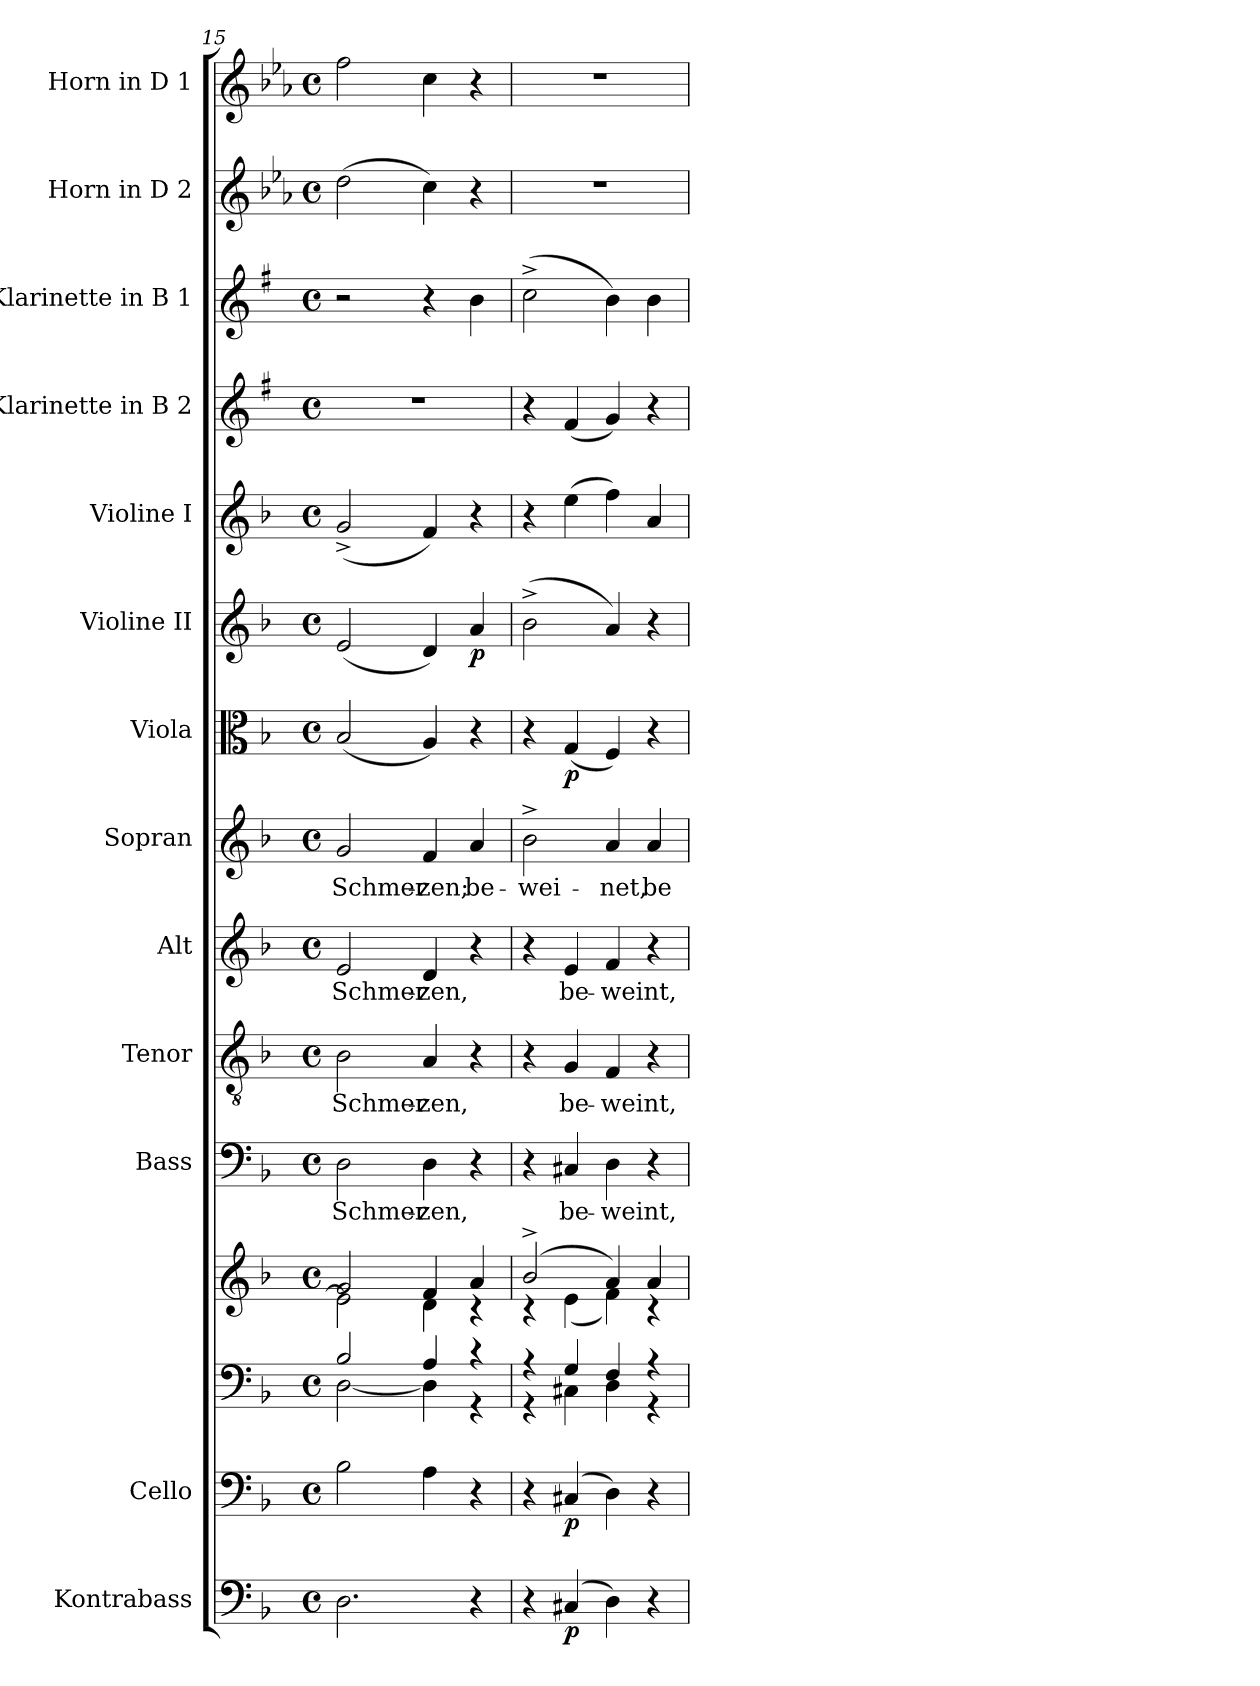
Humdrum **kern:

**kern	**dynam	**kern	**dynam	**kern	**kern	**kern	**text	**kern	**text	**kern	**text	**kern	**text	**kern	**dynam	**kern	**dynam	**kern	**kern	**kern	**kern	**kern
*part14	*part14	*part13	*part13	*part12	*part12	*part11	*part11	*part10	*part10	*part9	*part9	*part8	*part8	*part7	*part7	*part6	*part6	*part5	*part4	*part3	*part2	*part1
*staff15	*staff15	*staff14	*staff14	*staff13	*staff12	*staff11	*staff11	*staff10	*staff10	*staff9	*staff9	*staff8	*staff8	*staff7	*staff7	*staff6	*staff6	*staff5	*staff4	*staff3	*staff2	*staff1
*I"Kontrabass	*	*I"Cello	*	*	*	*I"Bass	*	*I"Tenor	*	*I"Alt	*	*I"Sopran	*	*I"Viola	*	*I"Violine II	*	*I"Violine I	*I"Klarinette in B 2	*I"Klarinette in B 1	*I"Horn in D 2	*I"Horn in D 1
*I'Kb.	*	*	*	*	*	*I'B	*	*I'T	*	*I'A	*	*I'S	*	*I'Vla.	*	*I'Vl. II	*	*I'Vl. I	*	*	*I'Hrn. 2	*I'Hrn. 1
*clefF4	*	*clefF4	*	*clefF4	*clefG2	*clefF4	*	*clefGv2	*	*clefG2	*	*clefG2	*	*clefC3	*	*clefG2	*	*clefG2	*clefG2	*clefG2	*clefG2	*clefG2
*ITrd7c12	*	*	*	*	*	*	*	*	*	*	*	*	*	*	*	*	*	*	*ITrd1c2	*ITrd1c2	*ITrd-1c-2	*ITrd-1c-2
*k[b-]	*	*k[b-]	*	*k[b-]	*k[b-]	*k[b-]	*	*k[b-]	*	*k[b-]	*	*k[b-]	*	*k[b-]	*	*k[b-]	*	*k[b-]	*k[b-]	*k[b-]	*k[b-]	*k[b-]
*F:	*	*F:	*	*F:	*F:	*F:	*	*F:	*	*F:	*	*F:	*	*F:	*	*F:	*	*F:	*F:	*F:	*F:	*F:
*M4/4	*	*M4/4	*	*M4/4	*M4/4	*M4/4	*	*M4/4	*	*M4/4	*	*M4/4	*	*M4/4	*	*M4/4	*	*M4/4	*M4/4	*M4/4	*M4/4	*M4/4
*met(c)	*	*met(c)	*	*met(c)	*met(c)	*met(c)	*	*met(c)	*	*met(c)	*	*met(c)	*	*met(c)	*	*met(c)	*	*met(c)	*met(c)	*met(c)	*met(c)	*met(c)
=15	=15	=15	=15	=15	=15	=15	=15	=15	=15	=15	=15	=15	=15	=15	=15	=15	=15	=15	=15	=15	=15	=15
*	*	*	*	*^	*^	*	*	*	*	*	*	*	*	*	*	*	*	*	*	*	*	*
!	!	!	!	!	!	!	!	!	!LO:LY:b	!	!LO:LY:b	!	!LO:LY:b	!	!LO:LY:b	!	!	!	!	!	!	!	!	!
2.DD\	.	2B-\	.	2B-/	[<2D\	2g/	2e\]	2D\	Schmer-	2B-\	Schmer-	2e/	Schmer-	2g/	Schmer-	(<2B-/	.	(<2e/	.	(<2g^>/	1r	2r	(>2ee\	2gg\
!	!	!	!	!	!	!	!	!	!LO:LY:b	!	!LO:LY:b	!	!LO:LY:b	!	!LO:LY:b	!	!	!	!	!	!	!	!	!
.	.	4A\	.	4A/	4D\]	4f/	4d\	4D\	-zen,	4A/	-zen,	4d/	-zen,	4f/	-zen;	4A/)	.	4d/)	.	4f/)	.	4r	4dd\)	4dd\
!	!	!	!	!	!	!	!	!	!	!	!	!	!	!	!LO:LY:b	!	!	!	!LO:DY:b	!	!	!	!	!
4r	.	4r	.	4r	4r	4a/	4rc	4r	.	4r	.	4r	.	4a/	be-	4r	.	4a/	p	4r	.	4a\	4r	4r
=16	=16	=16	=16	=16	=16	=16	=16	=16	=16	=16	=16	=16	=16	=16	=16	=16	=16	=16	=16	=16	=16	=16	=16	=16
!	!	!	!	!	!	!	!	!	!	!	!	!	!	!	!LO:LY:b	!	!	!	!	!	!	!	!	!
4r	.	4r	.	4r	4r	(2b-^>/	4rc	4r	.	4r	.	4r	.	2b-^>\	-wei-	4r	.	(>2b-^>\	.	4r	4r	(>2b-^>\	1r	1r
!	!LO:DY:b	!	!LO:DY:b	!	!	!	!	!	!LO:LY:b	!	!LO:LY:b	!	!LO:LY:b	!	!	!	!LO:DY:b	!	!	!	!	!	!	!
(4CC#X/	p	(4C#X/	p	4G/	4C#X\	.	(<4e\	4C#X/	be-	4G/	be-	4e/	be-	.	.	(<4G/	p	.	.	(>4ee\	(<4e/	.	.	.
!	!	!	!	!	!	!	!	!	!LO:LY:b	!	!LO:LY:b	!	!LO:LY:b	!	!LO:LY:b	!	!	!	!	!	!	!	!	!
4DD\)	.	4D\)	.	4F/	4D\	4a/)	4f\)	4D\	-weint,	4F/	-weint,	4f/	-weint,	4a/	-net,	4F/)	.	4a/)	.	4ff\)	4f/)	4a\)	.	.
!	!	!	!	!	!	!	!	!	!	!	!	!	!	!	!LO:LY:b	!	!	!	!	!	!	!	!	!
4r	.	4r	.	4r	4r	4a/	4rc	4r	.	4r	.	4r	.	4a/	be-	4r	.	4r	.	4a/	4r	4a\	.	.
*	*	*	*	*v	*v	*	*	*	*	*	*	*	*	*	*	*	*	*	*	*	*	*	*	*
*	*	*	*	*	*v	*v	*	*	*	*	*	*	*	*	*	*	*	*	*	*	*	*	*
=	=	=	=	=	=	=	=	=	=	=	=	=	=	=	=	=	=	=	=	=	=	=
*-	*-	*-	*-	*-	*-	*-	*-	*-	*-	*-	*-	*-	*-	*-	*-	*-	*-	*-	*-	*-	*-	*-
